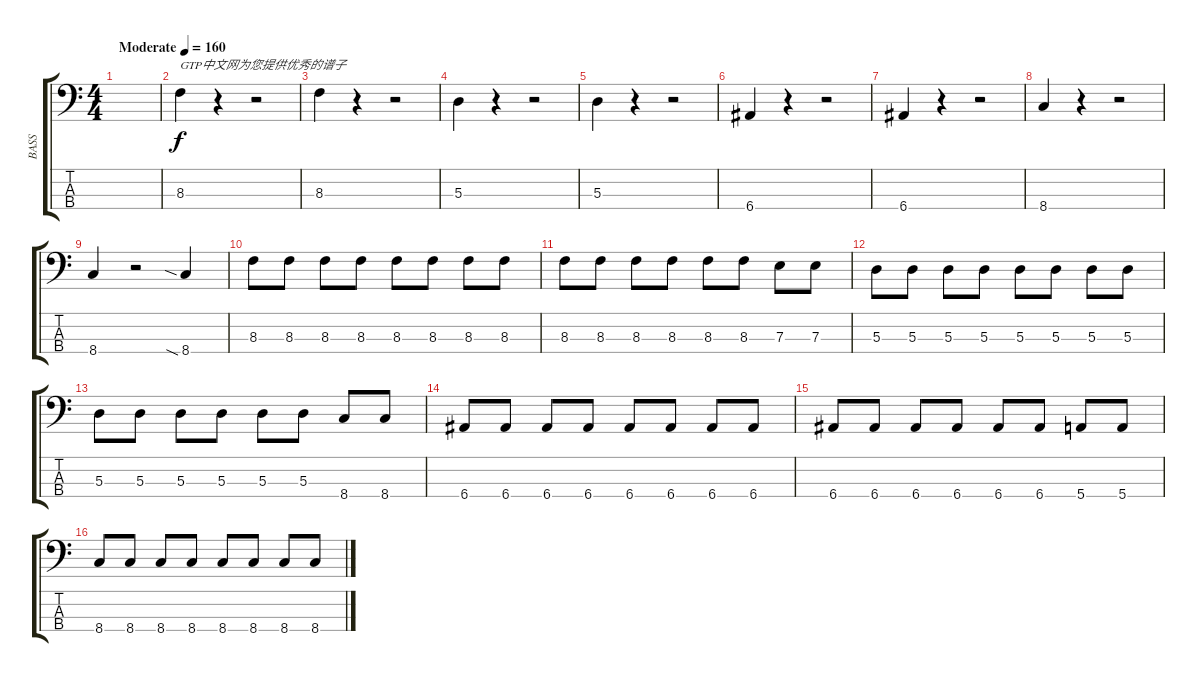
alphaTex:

\track ("BASS" "BASS") {instrument electricbassfinger}
\staff {score tabs}
\tuning (G2 D2 A1 E1) {hide}
\ts (4 4)
\tempo (160 "Moderate")
\clef f4
\ks c
|
8.3.4{txt "GTP中文网为您提供优秀的谱子"} r.4 r.2 |
8.3.4 r.4 r.2 |
5.3.4 r.4 r.2 |
5.3.4 r.4 r.2 |
6.4.4 r.4 r.2 |
6.4.4 r.4 r.2 |
8.4.4 r.4 r.2 |
8.4.4 r.2 8.4{sia}.4 |
8.3.8 8.3.8 8.3.8 8.3.8 8.3.8 8.3.8 8.3.8 8.3.8 |
8.3.8 8.3.8 8.3.8 8.3.8 8.3.8 8.3.8 7.3.8 7.3.8 |
5.3.8 5.3.8 5.3.8 5.3.8 5.3.8 5.3.8 5.3.8 5.3.8 |
5.3.8 5.3.8 5.3.8 5.3.8 5.3.8 5.3.8 8.4.8 8.4.8 |
6.4.8 6.4.8 6.4.8 6.4.8 6.4.8 6.4.8 6.4.8 6.4.8 |
6.4.8 6.4.8 6.4.8 6.4.8 6.4.8 6.4.8 5.4.8 5.4.8 |
8.4.8 8.4.8 8.4.8 8.4.8 8.4.8 8.4.8 8.4.8 8.4.8
